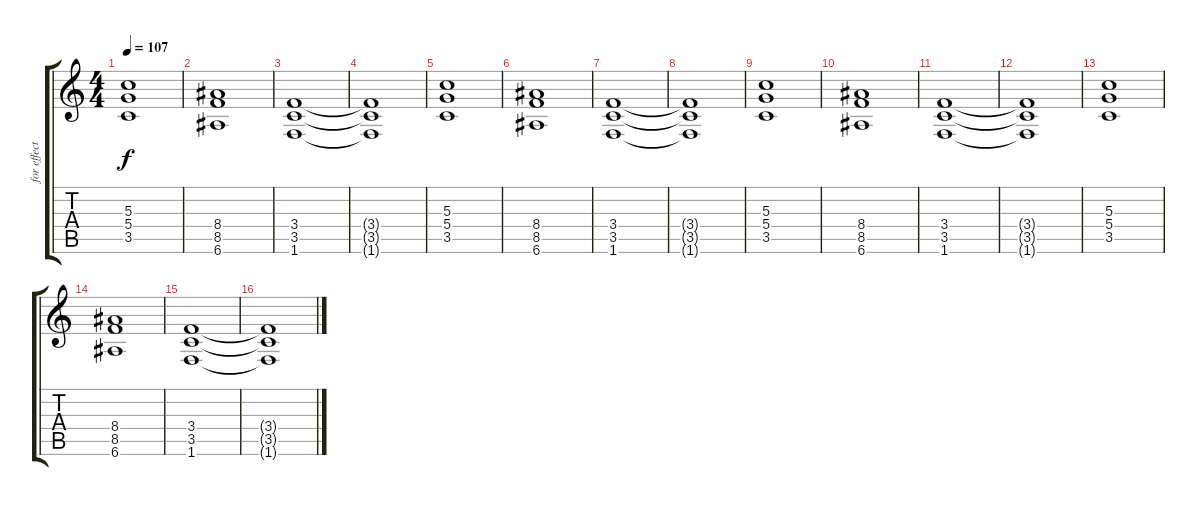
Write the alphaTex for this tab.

\track ("for effect" "for effect") {instrument overdrivenguitar}
\staff {score tabs}
\tuning (E4 B3 G3 D3 A2 E2) {hide}
\ts (4 4)
\tempo 107
\clef g2
\ks c
(5.3 5.4 3.5).1{dy f} |
(8.4 8.5 6.6).1 |
(3.4 3.5 1.6).1 |
(3.4{t} 3.5{t} 1.6{t}).1 |
(5.3 5.4 3.5).1 |
(8.4 8.5 6.6).1 |
(3.4 3.5 1.6).1 |
(3.4{t} 3.5{t} 1.6{t}).1 |
(5.3 5.4 3.5).1 |
(8.4 8.5 6.6).1 |
(3.4 3.5 1.6).1 |
(3.4{t} 3.5{t} 1.6{t}).1 |
(5.3 5.4 3.5).1 |
(8.4 8.5 6.6).1 |
(3.4 3.5 1.6).1 |
(3.4{t} 3.5{t} 1.6{t}).1
